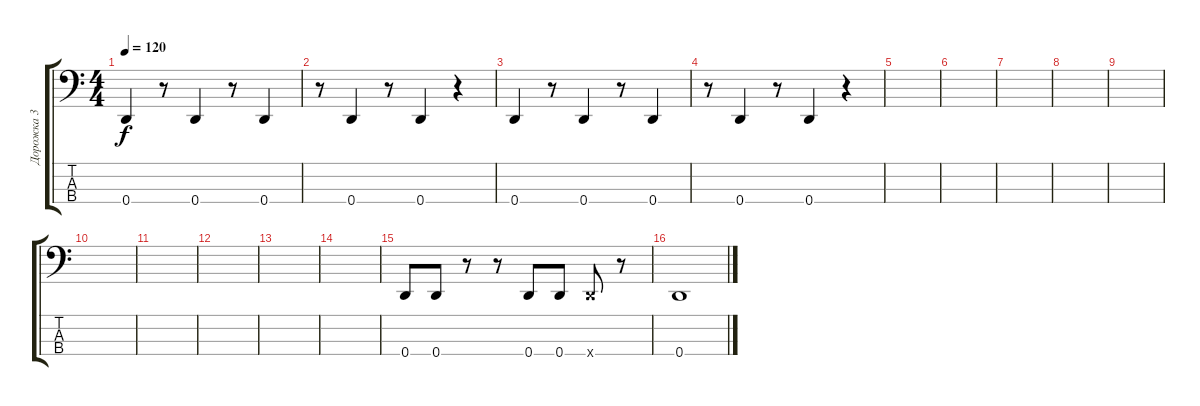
\track ("Дорожка 3" "Дорожка 3") {instrument electricbassfinger}
\staff {score tabs}
\tuning (G2 D2 A1 D1) {hide}
\ts (4 4)
\tempo 120
\clef f4
\ks c
0.4.4{dy f} r.8 0.4.4 r.8 0.4.4 |
r.8 0.4.4 r.8 0.4.4 r.4 |
0.4.4 r.8 0.4.4 r.8 0.4.4 |
r.8 0.4.4 r.8 0.4.4 r.4 |
|
|
|
|
|
|
|
|
|
|
0.4.8 0.4.8 r.8 r.8 0.4.8 0.4.8 0.4{x}.8 r.8 |
0.4.1
